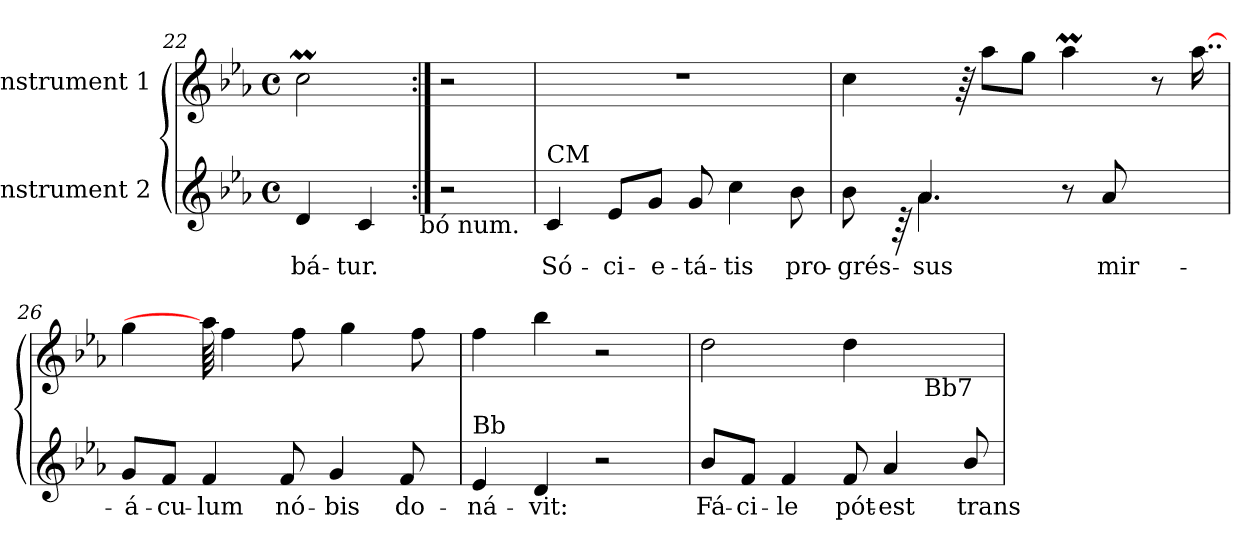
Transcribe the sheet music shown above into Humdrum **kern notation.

**kern	**text	**kern
*part2	*part2	*part1
*staff2	*staff2	*staff1
*I"Instrument 2	*	*I"Instrument 1
*clefG2	*	*clefG2
*k[b-e-a-]	*	*k[b-e-a-]
*E-:	*	*E-:
*M4/4	*	*M4/4
*met(c)	*	*met(c)
=22	=22	=22
!	!LO:LY:b:cj	!
4d/	-bá-	2ccM\
!	!LO:LY:b:cj	!
4c/	-tur.	.
!LO:TX:b:t=bó num.	!	!
=23:|!	=23:|!	=23:|!
2r	.	2r
!!LO:PB:g=z
=24	=24	=24
!LO:TX:a:t=CM	!	!
!	!LO:LY:b:cj	!
4c/	Só-	1r
!	!LO:LY:b:cj	!
8e-/L	-ci-	.
!	!LO:LY:b:cj	!
8g/J	-e-	.
!	!LO:LY:b:cj	!
8g/	-tá-	.
!	!LO:LY:b:cj	!
4cc\	-tis	.
!	!LO:LY:b:cj	!
8b-\	pro-	.
=25	=25	=25
!LO:TX:a:t=F	!	!
!	!LO:LY:b:cj	!
*^	*	*
8b-\	64ryy	-grés-	4cc\
*v	*v	*	*
64rB	.	.
!	!LO:LY:b:cj	!
*^	*	*
4.a-/	4.a-\	-sus	.
.	.	.	64r
.	.	.	8aa-\L
.	.	.	8gg\J
8r	8...ryy	.	4aa-M\
!	!	!LO:LY:b:cj	!
8a-/	.	mir-	.
.	4ryy	.	.
8...ryy	.	.	8r
.	.	.	[16..aa-\
*v	*v	*	*
=26	=26	=26
!	!LO:LY:b:cj	!
8g/L	-á-	4gg\
!	!LO:LY:b:cj	!
8f/J	-cu-	.
!	!LO:LY:b:cj	!
4f/	-lum	64aa-\]
.	.	4ff\
!	!LO:LY:b:cj	!
8f/	nó-	.
.	.	8ff\
!	!LO:LY:b:cj	!
4g/	-bis	.
.	.	4gg\
!	!LO:LY:b:cj	!
8f/	do-	.
.	.	8ff\
64ryy	.	.
=27	=27	=27
!LO:TX:a:t=Bb	!	!
!	!LO:LY:b:cj	!
4e-/	-ná-	4ff\
!	!LO:LY:b:cj	!
4d/	-vit:	4bb-\
2r	.	2r
!!LO:LB:g=z
=28	=28	=28
!	!LO:LY:b:cj	!
8b-/L	Fá-	2dd\
!	!LO:LY:b:cj	!
8f/J	-ci-	.
!	!LO:LY:b:cj	!
4f/	-le	.
!	!LO:LY:b:cj	!
8f/	pót-	4dd\
!	!LO:LY:b:cj	!
4a-/	-est	.
!	!	!LO:TX:b:t=Bb7
.	.	4ryy
!	!LO:LY:b:cj	!
8b-/	trans-	.
=	=	=
*-	*-	*-
